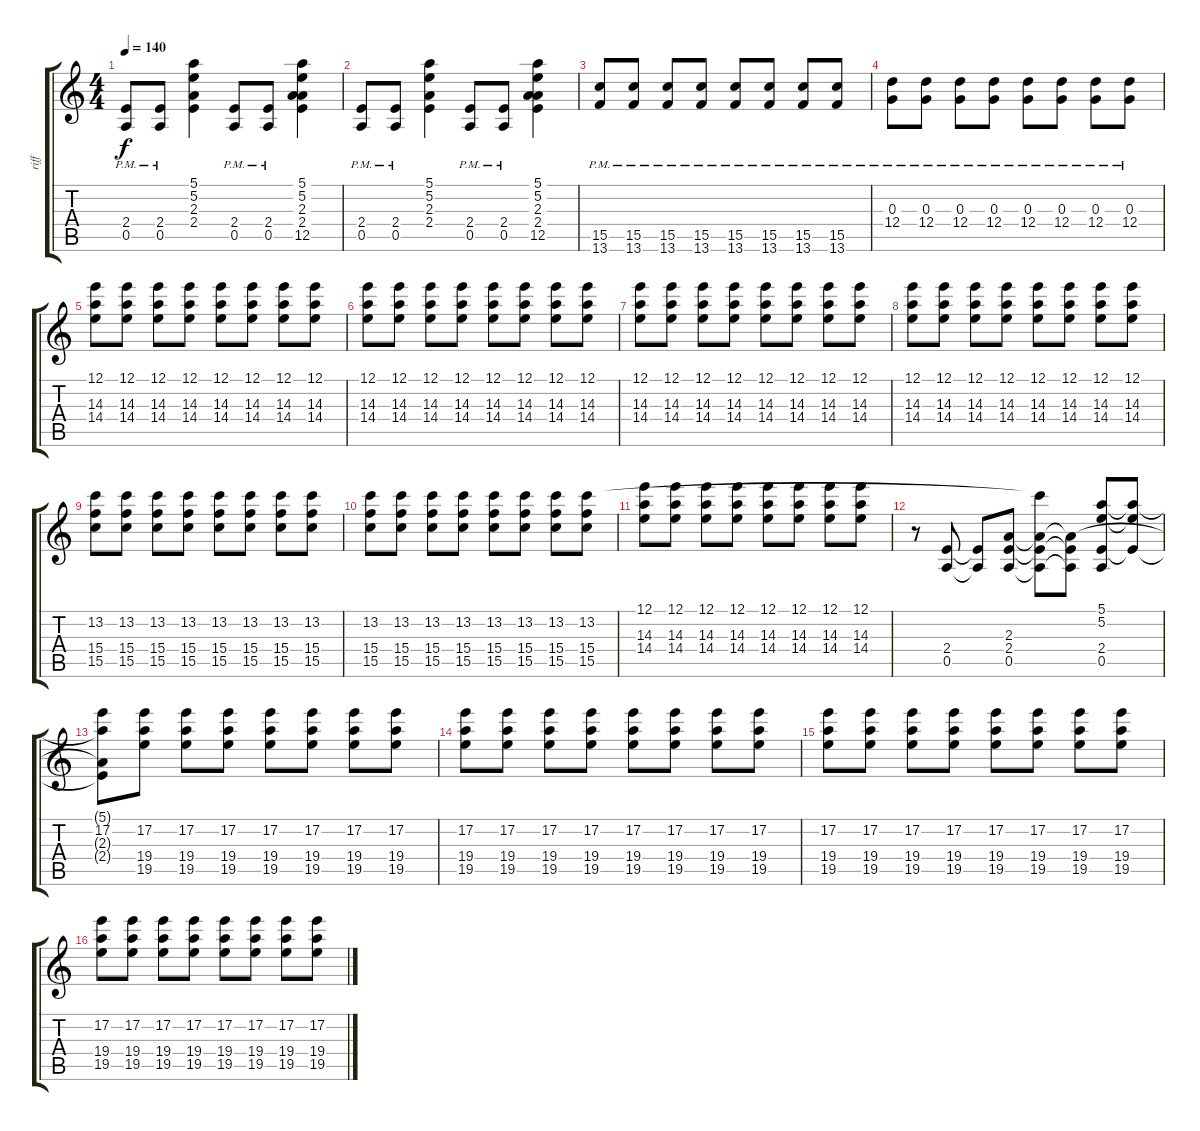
\track ("riff" "riff") {instrument distortionguitar}
\staff {score tabs}
\tuning (E4 B3 G3 D3 A2 E2) {hide}
\ts (4 4)
\tempo 140
\clef g2
\ks c
(2.4{pm} 0.5{pm}).8{dy f} (2.4{pm} 0.5{pm}).8 (5.1 5.2 2.3 2.4).4 (2.4{pm} 0.5{pm}).8 (2.4{pm} 0.5{pm}).8 (5.1 5.2 2.3 2.4 12.5).4 |
(2.4{pm} 0.5{pm}).8 (2.4{pm} 0.5{pm}).8 (5.1 5.2 2.3 2.4).4 (2.4{pm} 0.5{pm}).8 (2.4{pm} 0.5{pm}).8 (5.1 5.2 2.3 2.4 12.5).4 |
(15.5{pm} 13.6{pm}).8 (15.5{pm} 13.6{pm}).8 (15.5{pm} 13.6{pm}).8 (15.5{pm} 13.6{pm}).8 (15.5{pm} 13.6{pm}).8 (15.5{pm} 13.6{pm}).8 (15.5{pm} 13.6{pm}).8 (15.5{pm} 13.6{pm}).8 |
(0.3{pm} 12.4{pm}).8 (0.3{pm} 12.4{pm}).8 (0.3{pm} 12.4{pm}).8 (0.3{pm} 12.4{pm}).8 (0.3{pm} 12.4{pm}).8 (0.3{pm} 12.4{pm}).8 (0.3{pm} 12.4{pm}).8 (0.3{pm} 12.4{pm}).8 |
(12.1 14.3 14.4).8{volume 9 instrument distortionguitar} (12.1 14.3 14.4).8 (12.1 14.3 14.4).8 (12.1 14.3 14.4).8 (12.1 14.3 14.4).8 (12.1 14.3 14.4).8 (12.1 14.3 14.4).8 (12.1 14.3 14.4).8 |
(12.1 14.3 14.4).8 (12.1 14.3 14.4).8 (12.1 14.3 14.4).8 (12.1 14.3 14.4).8 (12.1 14.3 14.4).8 (12.1 14.3 14.4).8 (12.1 14.3 14.4).8 (12.1 14.3 14.4).8 |
(12.1 14.3 14.4).8 (12.1 14.3 14.4).8 (12.1 14.3 14.4).8 (12.1 14.3 14.4).8 (12.1 14.3 14.4).8 (12.1 14.3 14.4).8 (12.1 14.3 14.4).8 (12.1 14.3 14.4).8 |
(12.1 14.3 14.4).8 (12.1 14.3 14.4).8 (12.1 14.3 14.4).8 (12.1 14.3 14.4).8 (12.1 14.3 14.4).8 (12.1 14.3 14.4).8 (12.1 14.3 14.4).8 (12.1 14.3 14.4).8 |
(13.2 15.4 15.5).8 (13.2 15.4 15.5).8 (13.2 15.4 15.5).8 (13.2 15.4 15.5).8 (13.2 15.4 15.5).8 (13.2 15.4 15.5).8 (13.2 15.4 15.5).8 (13.2 15.4 15.5).8 |
(13.2 15.4 15.5).8 (13.2 15.4 15.5).8 (13.2 15.4 15.5).8 (13.2 15.4 15.5).8 (13.2 15.4 15.5).8 (13.2 15.4 15.5).8 (13.2 15.4 15.5).8 (13.2 15.4 15.5).8 |
(12.1 14.3 14.4).8{volume 9 instrument distortionguitar} (12.1 14.3 14.4).8 (12.1 14.3 14.4).8 (12.1 14.3 14.4).8 (12.1 14.3 14.4).8 (12.1 14.3 14.4).8 (12.1 14.3 14.4).8 (12.1 14.3 14.4).8 |
r.8 (2.4 0.5).8{volume 16 instrument distortionguitar} (2.4{t} 0.5{t}).8 (2.3 2.4 0.5).8 (13.2{t} 2.3{t} 2.4{t} 0.5{t}).8 (2.3{t} 2.4{t} 0.5{t}).8 (5.1 5.2 2.4 0.5).8 (5.1{t} 5.2{t} 2.4{t}).8 |
(5.1{t} 17.2 2.3{t} 2.4{t}).8{volume 9 instrument distortionguitar} (17.2 19.4 19.5).8 (17.2 19.4 19.5).8 (17.2 19.4 19.5).8 (17.2 19.4 19.5).8 (17.2 19.4 19.5).8 (17.2 19.4 19.5).8 (17.2 19.4 19.5).8 |
(17.2 19.4 19.5).8 (17.2 19.4 19.5).8 (17.2 19.4 19.5).8 (17.2 19.4 19.5).8 (17.2 19.4 19.5).8 (17.2 19.4 19.5).8 (17.2 19.4 19.5).8 (17.2 19.4 19.5).8 |
(17.2 19.4 19.5).8 (17.2 19.4 19.5).8 (17.2 19.4 19.5).8 (17.2 19.4 19.5).8 (17.2 19.4 19.5).8 (17.2 19.4 19.5).8 (17.2 19.4 19.5).8 (17.2 19.4 19.5).8 |
(17.2 19.4 19.5).8 (17.2 19.4 19.5).8 (17.2 19.4 19.5).8 (17.2 19.4 19.5).8 (17.2 19.4 19.5).8 (17.2 19.4 19.5).8 (17.2 19.4 19.5).8 (17.2 19.4 19.5).8
